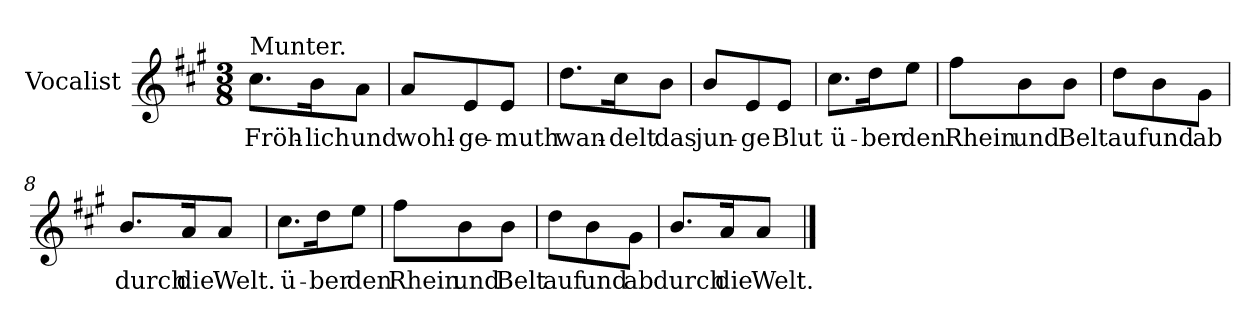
**kern	**text
*part1	*part1
*staff1	*staff1
*I"Vocalist	*
*clefG2	*
*k[f#c#g#]	*
*A:	*
*M3/8	*
=1	=1
!LO:TX:a:t=Munter.	!
8.cc#\L	Fröh-
16b\K	-lich
8a\J	und
=2	=2
8a/L	wohl-
8e/	-ge-
8e/J	-muth
=3	=3
8.dd\L	wan-
16cc#\K	-delt
8b\J	das
=4	=4
8b/L	jun-
8e/	-ge
8e/J	Blut
=5	=5
8.cc#\L	ü-
16dd\K	-ber
8ee\J	den
=6	=6
8ff#\L	Rhein
8b\	und
8b\J	Belt
=7	=7
8dd\L	auf
8b\	und
8g#\J	ab
=8	=8
8.b/L	durch
16a/K	die
8a/J	Welt.
=9	=9
8.cc#\L	ü-
16dd\K	-ber
8ee\J	den
=10	=10
8ff#\L	Rhein
8b\	und
8b\J	Belt
=11	=11
8dd\L	auf
8b\	und
8g#\J	ab
=12	=12
8.b/L	durch
16a/K	die
8a/J	Welt.
==	==
*-	*-
